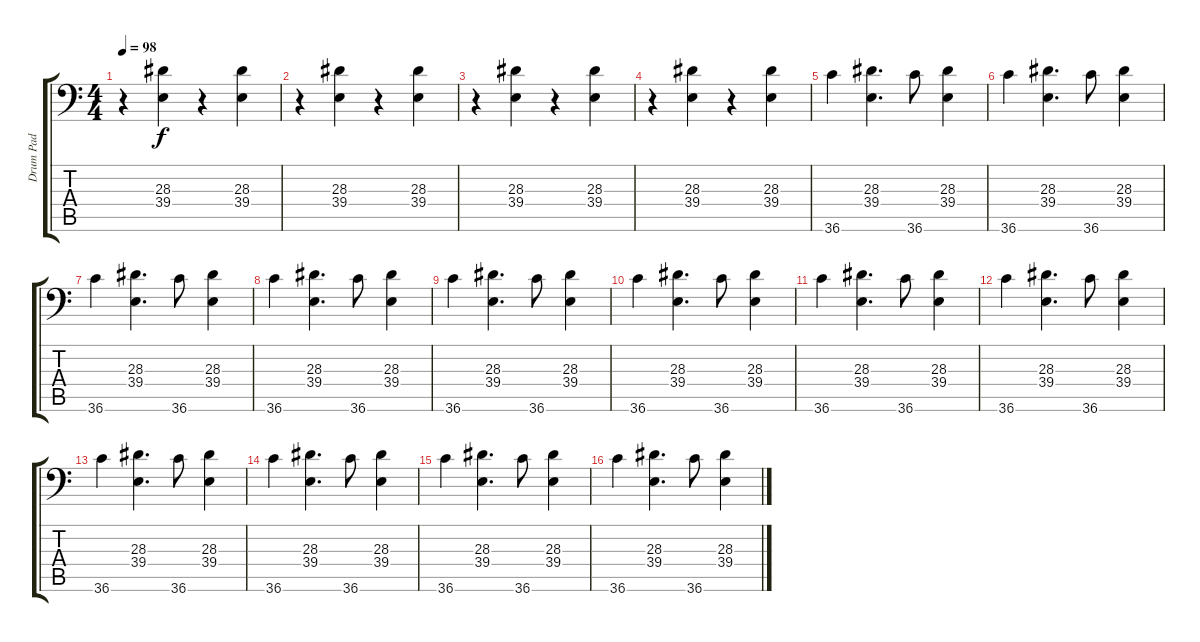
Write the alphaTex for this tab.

\track ("Drum Pad" "Drum Pad") {instrument acousticgrandpiano}
\staff {score tabs}
\tuning (C-1 C-1 C-1 C-1 C-1 C-1) {hide}
\ts (4 4)
\tempo 98
\clef f4
\ks c
r.4{dy f} (28.3 39.4).4 r.4 (28.3 39.4).4 |
r.4 (28.3 39.4).4 r.4 (28.3 39.4).4 |
r.4 (28.3 39.4).4 r.4 (28.3 39.4).4 |
r.4 (28.3 39.4).4 r.4 (28.3 39.4).4 |
36.6.4 (28.3 39.4).4{d} 36.6.8 (28.3 39.4).4 |
36.6.4 (28.3 39.4).4{d} 36.6.8 (28.3 39.4).4 |
36.6.4 (28.3 39.4).4{d} 36.6.8 (28.3 39.4).4 |
36.6.4 (28.3 39.4).4{d} 36.6.8 (28.3 39.4).4 |
36.6.4 (28.3 39.4).4{d} 36.6.8 (28.3 39.4).4 |
36.6.4 (28.3 39.4).4{d} 36.6.8 (28.3 39.4).4 |
36.6.4 (28.3 39.4).4{d} 36.6.8 (28.3 39.4).4 |
36.6.4 (28.3 39.4).4{d} 36.6.8 (28.3 39.4).4 |
36.6.4 (28.3 39.4).4{d} 36.6.8 (28.3 39.4).4 |
36.6.4 (28.3 39.4).4{d} 36.6.8 (28.3 39.4).4 |
36.6.4 (28.3 39.4).4{d} 36.6.8 (28.3 39.4).4 |
36.6.4 (28.3 39.4).4{d} 36.6.8 (28.3 39.4).4
